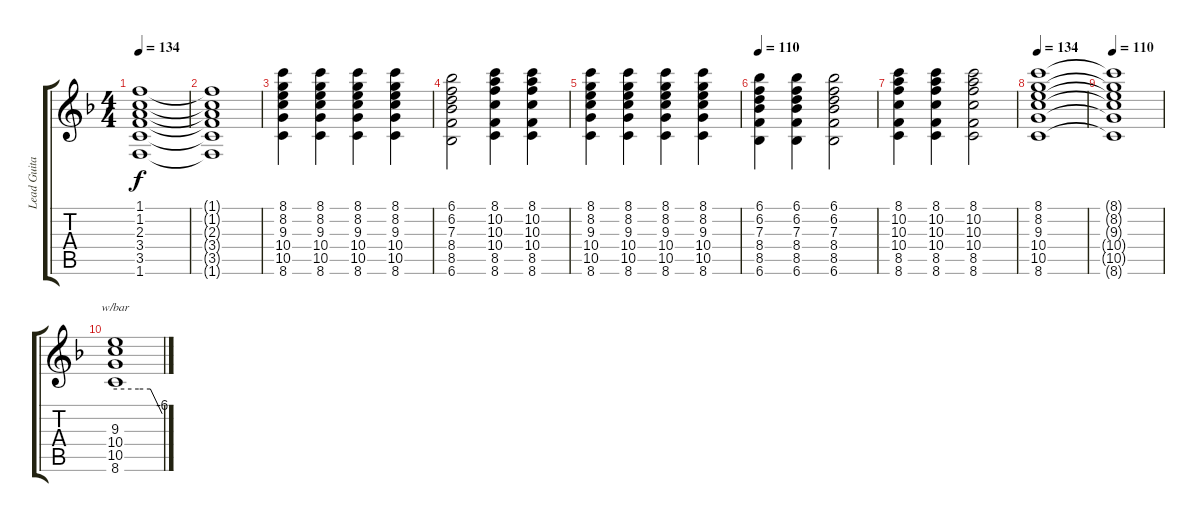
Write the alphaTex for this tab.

\track ("Lead Guitar" "Lead Guita") {instrument distortionguitar}
\staff {score tabs}
\tuning (E4 B3 G3 D3 A2 E2) {hide}
\ts (4 4)
\tempo 134
\clef g2
\ks f
(1.1 1.2 2.3 3.4 3.5 1.6).1{dy f} |
(1.1{t} 1.2{t} 2.3{t} 3.4{t} 3.5{t} 1.6{t}).1 |
(8.1 8.2 9.3 10.4 10.5 8.6).4 (8.1 8.2 9.3 10.4 10.5 8.6).4 (8.1 8.2 9.3 10.4 10.5 8.6).4 (8.1 8.2 9.3 10.4 10.5 8.6).4 |
(6.1 6.2 7.3 8.4 8.5 6.6).2 (8.1 10.2 10.3 10.4 8.5 8.6).4 (8.1 10.2 10.3 10.4 8.5 8.6).4 |
(8.1 8.2 9.3 10.4 10.5 8.6).4 (8.1 8.2 9.3 10.4 10.5 8.6).4 (8.1 8.2 9.3 10.4 10.5 8.6).4 (8.1 8.2 9.3 10.4 10.5 8.6).4 |
\tempo 110
(6.1 6.2 7.3 8.4 8.5 6.6).4 (6.1 6.2 7.3 8.4 8.5 6.6).4 (6.1 6.2 7.3 8.4 8.5 6.6).2 |
(8.1 10.2 10.3 10.4 8.5 8.6).4 (8.1 10.2 10.3 10.4 8.5 8.6).4 (8.1 10.2 10.3 10.4 8.5 8.6).2 |
\tempo 134
(8.1 8.2 9.3 10.4 10.5 8.6).1 |
\tempo 110
(8.1{t} 8.2{t} 9.3{t} 10.4{t} 10.5{t} 8.6{t}).1 |
(9.3 10.4 10.5 8.6).1{tbe (custom default 0 0 30 0 45 0 60 -24)}
